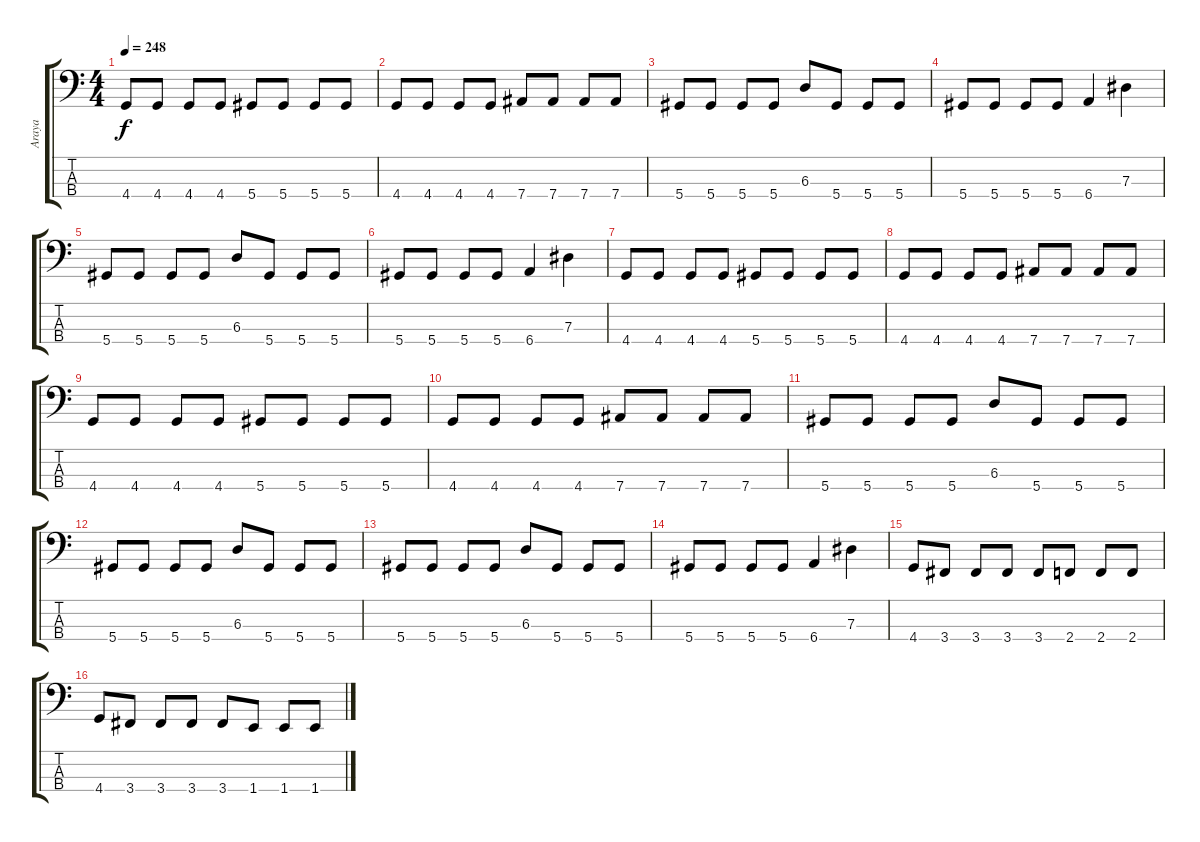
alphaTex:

\track ("Araya" "Araya") {instrument electricbasspick}
\staff {score tabs}
\tuning (Gb2 Db2 Ab1 Eb1) {hide}
\ts (4 4)
\tempo 248
\clef f4
\ks c
4.4.8{dy f} 4.4.8 4.4.8 4.4.8 5.4.8 5.4.8 5.4.8 5.4.8 |
4.4.8 4.4.8 4.4.8 4.4.8 7.4.8 7.4.8 7.4.8 7.4.8 |
5.4.8 5.4.8 5.4.8 5.4.8 6.3.8 5.4.8 5.4.8 5.4.8 |
5.4.8 5.4.8 5.4.8 5.4.8 6.4.4 7.3.4 |
5.4.8 5.4.8 5.4.8 5.4.8 6.3.8 5.4.8 5.4.8 5.4.8 |
5.4.8 5.4.8 5.4.8 5.4.8 6.4.4 7.3.4 |
4.4.8 4.4.8 4.4.8 4.4.8 5.4.8 5.4.8 5.4.8 5.4.8 |
4.4.8 4.4.8 4.4.8 4.4.8 7.4.8 7.4.8 7.4.8 7.4.8 |
4.4.8 4.4.8 4.4.8 4.4.8 5.4.8 5.4.8 5.4.8 5.4.8 |
4.4.8 4.4.8 4.4.8 4.4.8 7.4.8 7.4.8 7.4.8 7.4.8 |
5.4.8 5.4.8 5.4.8 5.4.8 6.3.8 5.4.8 5.4.8 5.4.8 |
5.4.8 5.4.8 5.4.8 5.4.8 6.3.8 5.4.8 5.4.8 5.4.8 |
5.4.8 5.4.8 5.4.8 5.4.8 6.3.8 5.4.8 5.4.8 5.4.8 |
5.4.8 5.4.8 5.4.8 5.4.8 6.4.4 7.3.4 |
4.4.8 3.4.8 3.4.8 3.4.8 3.4.8 2.4.8 2.4.8 2.4.8 |
4.4.8 3.4.8 3.4.8 3.4.8 3.4.8 1.4.8 1.4.8 1.4.8
